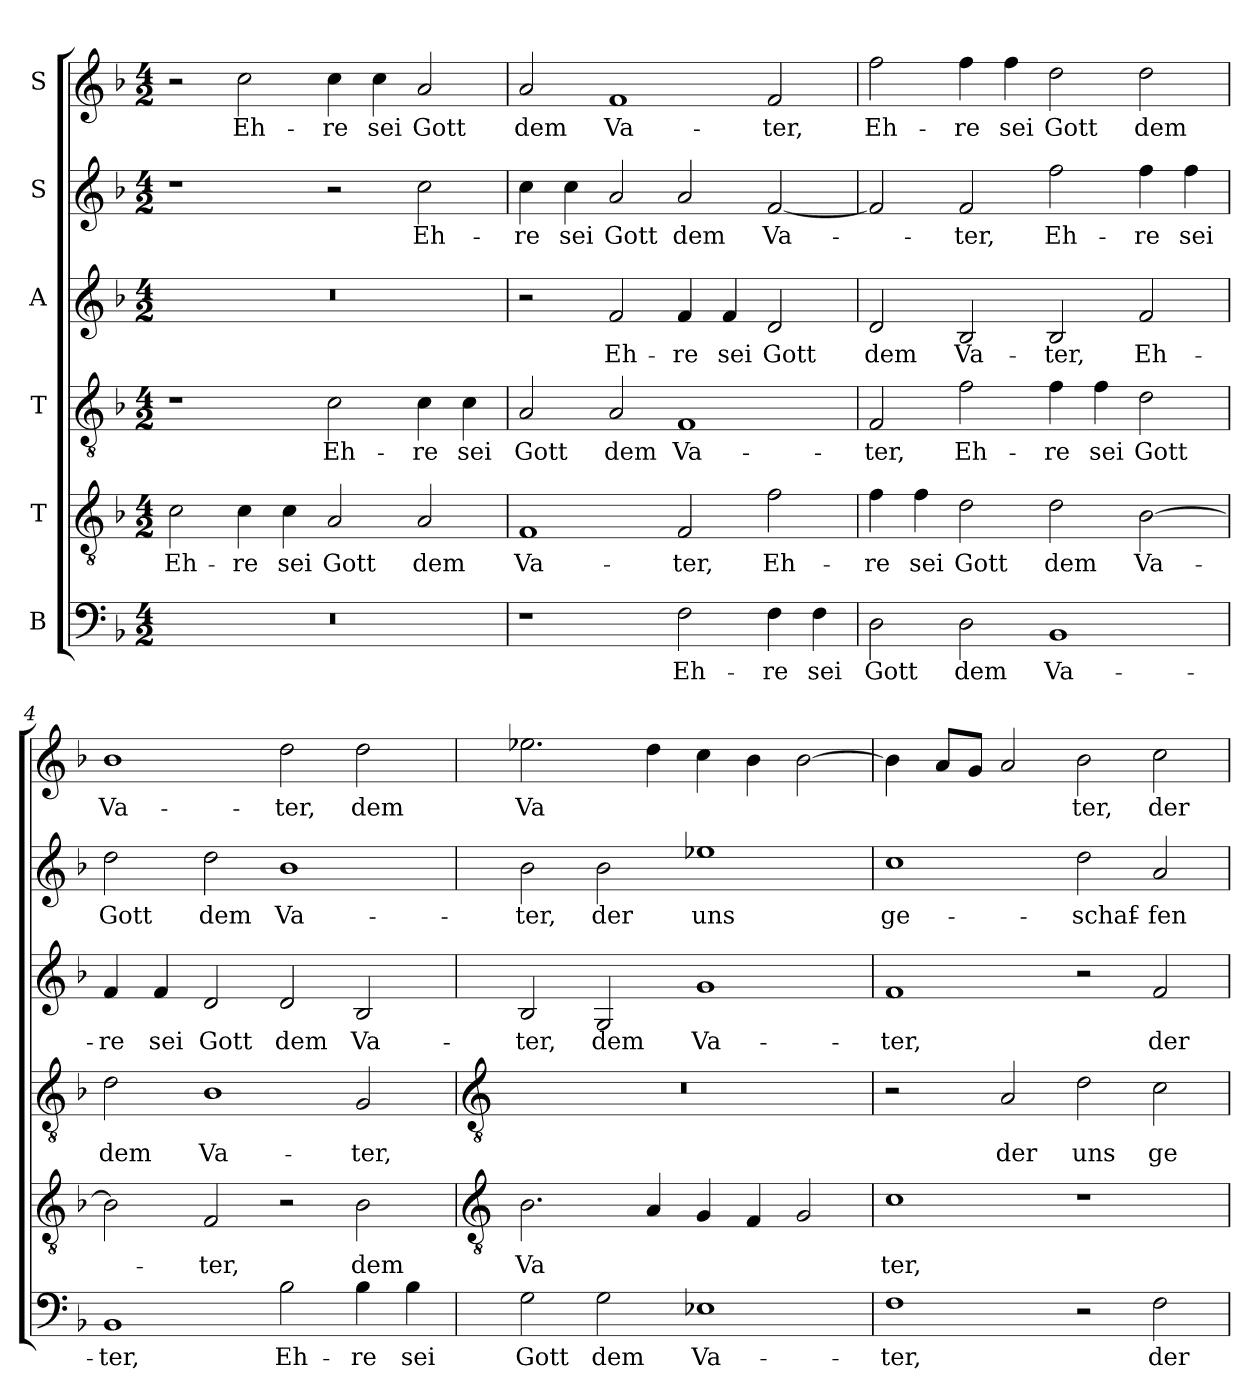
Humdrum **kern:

**kern	**text	**kern	**text	**kern	**text	**kern	**text	**kern	**text	**kern	**text
*part6	*part6	*part5	*part5	*part4	*part4	*part3	*part3	*part2	*part2	*part1	*part1
*staff6	*staff6	*staff5	*staff5	*staff4	*staff4	*staff3	*staff3	*staff2	*staff2	*staff1	*staff1
*I"B	*	*I"T	*	*I"T	*	*I"A	*	*I"S	*	*I"S	*
*clefF4	*	*clefGv2	*	*clefGv2	*	*clefG2	*	*clefG2	*	*clefG2	*
*k[b-]	*	*k[b-]	*	*k[b-]	*	*k[b-]	*	*k[b-]	*	*k[b-]	*
*F:	*	*F:	*	*F:	*	*F:	*	*F:	*	*F:	*
*M4/2	*	*M4/2	*	*M4/2	*	*M4/2	*	*M4/2	*	*M4/2	*
=1	=1	=1	=1	=1	=1	=1	=1	=1	=1	=1	=1
!	!	!	!LO:LY:b	!	!	!	!	!	!	!	!
0r	.	2c	Eh-	1r	.	0r	.	1r	.	2r	.
!	!	!	!LO:LY:b	!	!	!	!	!	!	!	!LO:LY:b
.	.	4c	-re	.	.	.	.	.	.	2cc	Eh-
!	!	!	!LO:LY:b	!	!	!	!	!	!	!	!
.	.	4c	sei	.	.	.	.	.	.	.	.
!	!	!	!LO:LY:b	!	!LO:LY:b	!	!	!	!	!	!LO:LY:b
.	.	2A	Gott	2c	Eh-	.	.	2r	.	4cc	-re
!	!	!	!	!	!	!	!	!	!	!	!LO:LY:b
.	.	.	.	.	.	.	.	.	.	4cc	sei
!	!	!	!LO:LY:b	!	!LO:LY:b	!	!	!	!LO:LY:b	!	!LO:LY:b
.	.	2A	dem	4c	-re	.	.	2cc	Eh-	2a	Gott
!	!	!	!	!	!LO:LY:b	!	!	!	!	!	!
.	.	.	.	4c	sei	.	.	.	.	.	.
=2	=2	=2	=2	=2	=2	=2	=2	=2	=2	=2	=2
!	!	!	!LO:LY:b	!	!LO:LY:b	!	!	!	!LO:LY:b	!	!LO:LY:b
1r	.	1F	Va-	2A	Gott	2r	.	4cc	-re	2a	dem
!	!	!	!	!	!	!	!	!	!LO:LY:b	!	!
.	.	.	.	.	.	.	.	4cc	sei	.	.
!	!	!	!	!	!LO:LY:b	!	!LO:LY:b	!	!LO:LY:b	!	!LO:LY:b
.	.	.	.	2A	dem	2f	Eh-	2a	Gott	1f	Va-
!	!LO:LY:b	!	!LO:LY:b	!	!LO:LY:b	!	!LO:LY:b	!	!LO:LY:b	!	!
2F	Eh-	2F	-ter,	1F	Va-	4f	-re	2a	dem	.	.
!	!	!	!	!	!	!	!LO:LY:b	!	!	!	!
.	.	.	.	.	.	4f	sei	.	.	.	.
!	!LO:LY:b	!	!LO:LY:b	!	!	!	!LO:LY:b	!	!LO:LY:b	!	!LO:LY:b
4F	-re	2f	Eh-	.	.	2d	Gott	[2f	Va-	2f	-ter,
!	!LO:LY:b	!	!	!	!	!	!	!	!	!	!
4F	sei	.	.	.	.	.	.	.	.	.	.
=3	=3	=3	=3	=3	=3	=3	=3	=3	=3	=3	=3
!	!LO:LY:b	!	!LO:LY:b	!	!LO:LY:b	!	!LO:LY:b	!	!	!	!LO:LY:b
2D	Gott	4f	-re	2F	-ter,	2d	dem	2f]	.	2ff	Eh-
!	!	!	!LO:LY:b	!	!	!	!	!	!	!	!
.	.	4f	sei	.	.	.	.	.	.	.	.
!	!LO:LY:b	!	!LO:LY:b	!	!LO:LY:b	!	!LO:LY:b	!	!LO:LY:b	!	!LO:LY:b
2D	dem	2d	Gott	2f	Eh-	2B-	Va-	2f	-ter,	4ff	-re
!	!	!	!	!	!	!	!	!	!	!	!LO:LY:b
.	.	.	.	.	.	.	.	.	.	4ff	sei
!	!LO:LY:b	!	!LO:LY:b	!	!LO:LY:b	!	!LO:LY:b	!	!LO:LY:b	!	!LO:LY:b
1BB-	Va-	2d	dem	4f	-re	2B-	-ter,	2ff	Eh-	2dd	Gott
!	!	!	!	!	!LO:LY:b	!	!	!	!	!	!
.	.	.	.	4f	sei	.	.	.	.	.	.
!	!	!	!LO:LY:b	!	!LO:LY:b	!	!LO:LY:b	!	!LO:LY:b	!	!LO:LY:b
.	.	[2B-	Va-	2d	Gott	2f	Eh-	4ff	-re	2dd	dem
!	!	!	!	!	!	!	!	!	!LO:LY:b	!	!
.	.	.	.	.	.	.	.	4ff	sei	.	.
=4	=4	=4	=4	=4	=4	=4	=4	=4	=4	=4	=4
!	!LO:LY:b	!	!	!	!LO:LY:b	!	!LO:LY:b	!	!LO:LY:b	!	!LO:LY:b
1BB-	-ter,	2B-]	.	2d	dem	4f	-re	2dd	Gott	1b-	Va-
!	!	!	!	!	!	!	!LO:LY:b	!	!	!	!
.	.	.	.	.	.	4f	sei	.	.	.	.
!	!	!	!LO:LY:b	!	!LO:LY:b	!	!LO:LY:b	!	!LO:LY:b	!	!
.	.	2F	-ter,	1B-	Va-	2d	Gott	2dd	dem	.	.
!	!LO:LY:b	!	!	!	!	!	!LO:LY:b	!	!LO:LY:b	!	!LO:LY:b
2B-	Eh-	2r	.	.	.	2d	dem	1b-	Va-	2dd	-ter,
!	!LO:LY:b	!	!LO:LY:b	!	!LO:LY:b	!	!LO:LY:b	!	!	!	!LO:LY:b
4B-	-re	2B-	dem	2G	-ter,	2B-	Va-	.	.	2dd	dem
!	!LO:LY:b	!	!	!	!	!	!	!	!	!	!
4B-	sei	.	.	.	.	.	.	.	.	.	.
!!LO:LB:g=z
=5	=5	=5	=5	=5	=5	=5	=5	=5	=5	=5	=5
*	*	*clefGv2	*	*clefGv2	*	*	*	*	*	*	*
!	!LO:LY:b	!	!LO:LY:b	!	!	!	!LO:LY:b	!	!LO:LY:b	!	!LO:LY:b
2G	Gott	2.B-	Va	0r	.	2B-	-ter,	2b-	-ter,	2.ee-X	Va
!	!LO:LY:b	!	!	!	!	!	!LO:LY:b	!	!LO:LY:b	!	!
2G	dem	.	.	.	.	2G	dem	2b-	der	.	.
.	.	4A	.	.	.	.	.	.	.	4dd	.
!	!LO:LY:b	!	!	!	!	!	!LO:LY:b	!	!LO:LY:b	!	!
1E-X	Va-	4G	.	.	.	1g	Va-	1ee-X	uns	4cc	.
.	.	4F	.	.	.	.	.	.	.	4b-	.
.	.	2G	.	.	.	.	.	.	.	[2b-	.
=6	=6	=6	=6	=6	=6	=6	=6	=6	=6	=6	=6
!	!LO:LY:b	!	!LO:LY:b	!	!	!	!LO:LY:b	!	!LO:LY:b	!	!
1F	-ter,	1c	ter,	2r	.	1f	-ter,	1cc	ge-	4b-]	.
.	.	.	.	.	.	.	.	.	.	8aL	.
.	.	.	.	.	.	.	.	.	.	8gJ	.
!	!	!	!	!	!LO:LY:b	!	!	!	!	!	!
.	.	.	.	2A	der	.	.	.	.	2a	.
!	!	!	!	!	!LO:LY:b	!	!	!	!LO:LY:b	!	!LO:LY:b
2r	.	1r	.	2d	uns	2r	.	2dd	-schaf-	2b-	ter,
!	!LO:LY:b	!	!	!	!LO:LY:b	!	!LO:LY:b	!	!LO:LY:b	!	!LO:LY:b
2F	der	.	.	2c	ge-	2f	der	2a	-fen	2cc	der
=	=	=	=	=	=	=	=	=	=	=	=
*-	*-	*-	*-	*-	*-	*-	*-	*-	*-	*-	*-
